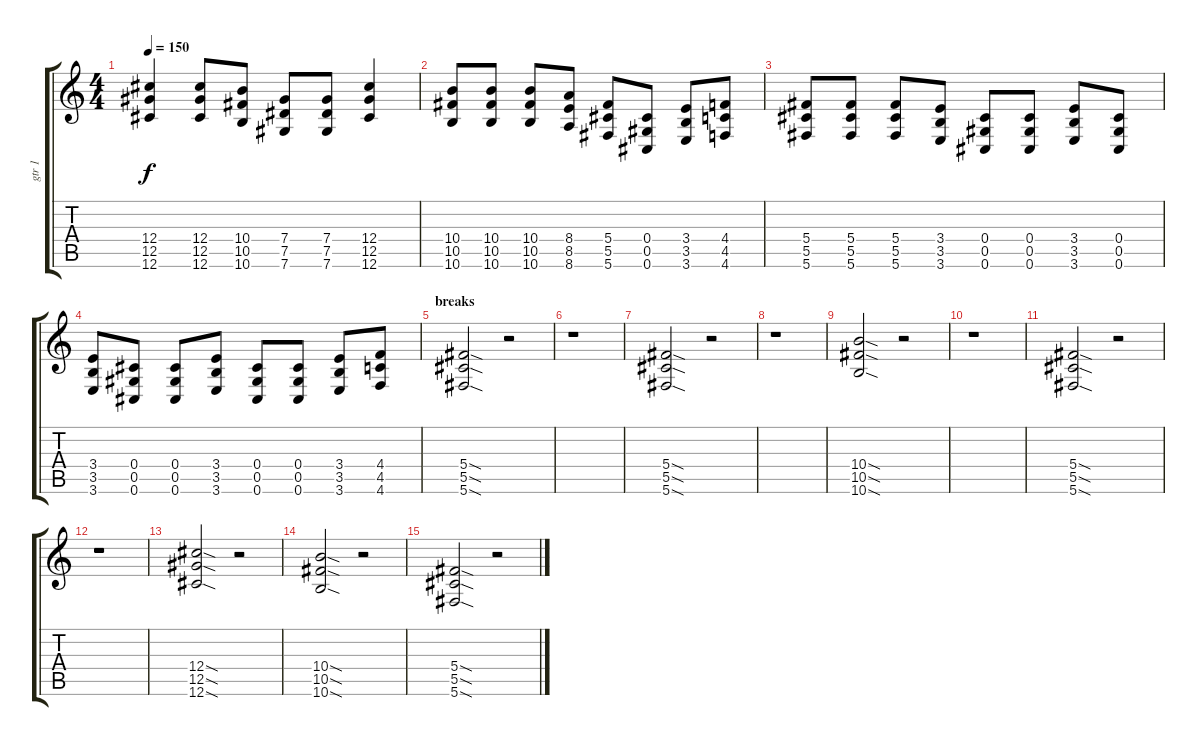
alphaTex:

\track ("gtr 1" "gtr 1") {instrument distortionguitar}
\staff {score tabs}
\tuning (Eb4 Bb3 Gb3 Db3 Ab2 Db2) {hide}
\ts (4 4)
\tempo 150
\clef g2
\ks c
(12.4 12.5 12.6).4{dy f} (12.4 12.5 12.6).8 (10.4 10.5 10.6).8 (7.4 7.5 7.6).8 (7.4 7.5 7.6).8 (12.4 12.5 12.6).4 |
(10.4 10.5 10.6).8 (10.4 10.5 10.6).8 (10.4 10.5 10.6).8 (8.4 8.5 8.6).8 (5.4 5.5 5.6).8 (0.4 0.5 0.6).8 (3.4 3.5 3.6).8 (4.4 4.5 4.6).8 |
(5.4 5.5 5.6).8 (5.4 5.5 5.6).8 (5.4 5.5 5.6).8 (3.4 3.5 3.6).8 (0.4 0.5 0.6).8 (0.4 0.5 0.6).8 (3.4 3.5 3.6).8 (0.4 0.5 0.6).8 |
(3.4 3.5 3.6).8 (0.4 0.5 0.6).8 (0.4 0.5 0.6).8 (3.4 3.5 3.6).8 (0.4 0.5 0.6).8 (0.4 0.5 0.6).8 (3.4 3.5 3.6).8 (4.4 4.5 4.6).8 |
\section ("" "breaks")
(5.4{sod} 5.5{sod} 5.6{sod}).2 r.2 |
r.1 |
(5.4{sod} 5.5{sod} 5.6{sod}).2 r.2 |
r.1 |
(10.4{sod} 10.5{sod} 10.6{sod}).2 r.2 |
r.1 |
(5.4{sod} 5.5{sod} 5.6{sod}).2 r.2 |
r.1 |
(12.4{sod} 12.5{sod} 12.6{sod}).2 r.2 |
(10.4{sod} 10.5{sod} 10.6{sod}).2 r.2 |
(5.4{sod} 5.5{sod} 5.6{sod}).2 r.2
